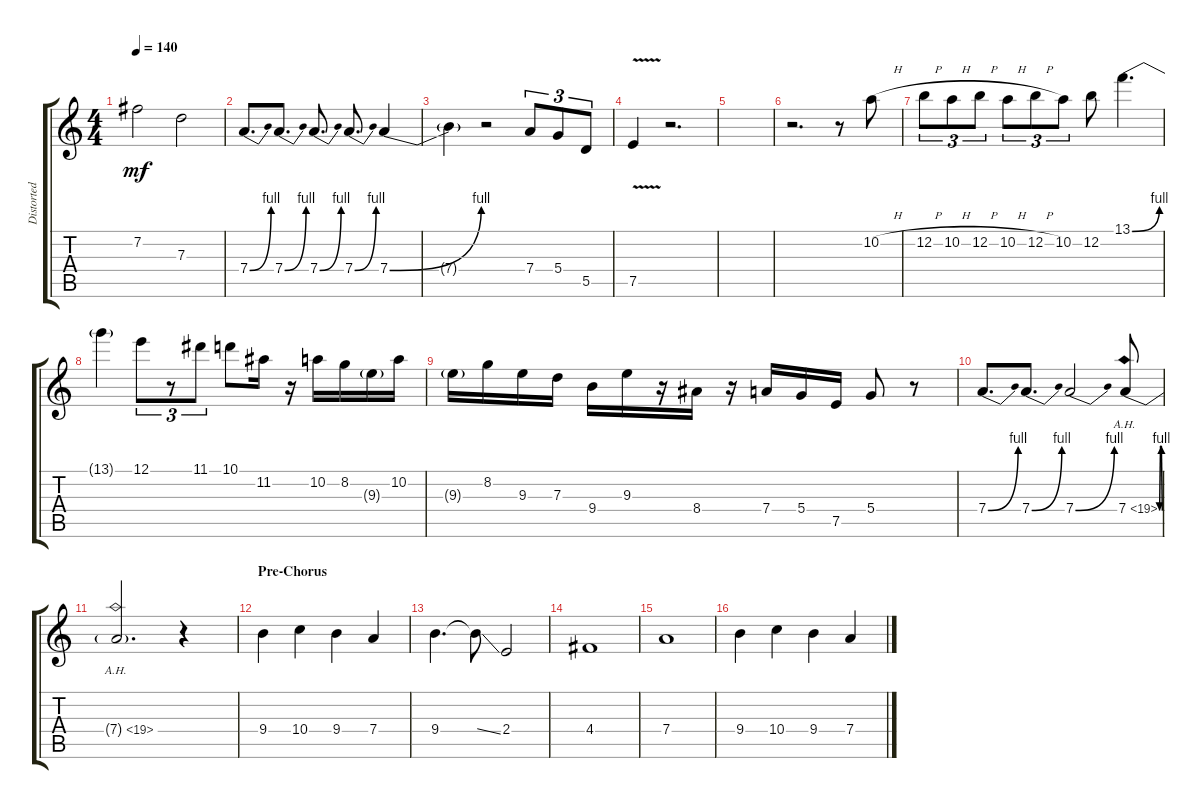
\track ("Distorted Lead" "Distorted ") {instrument distortionguitar}
\staff {score tabs}
\tuning (E4 B3 G3 D3 A2 E2) {hide}
\ts (4 4)
\tempo 140
\clef g2
\ks c
7.2.2{dy mf} 7.3.2 |
7.4{be (bend 0 0 60 4)}.8{d} 7.4{be (bend 0 0 60 4)}.8{d} 7.4{be (bend 0 0 60 4)}.8{d} 7.4{be (bend 0 0 60 4)}.8{d} 7.4{be (bend 0 0 60 4)}.4 |
7.4{t}.4 r.2 7.4.8{tu (3 2)} 5.4.8{tu (3 2)} 5.5.8{tu (3 2)} |
7.5{v}.4 r.2{d} |
|
r.2{d} r.8 10.2{h}.8 |
12.2{h}.8{tu (3 2)} 10.2{h}.8{tu (3 2)} 12.2{h}.8{tu (3 2)} 10.2{h}.8{tu (3 2)} 12.2{h}.8{tu (3 2)} 10.2.8{tu (3 2)} 12.2.8 13.1{be (bend 0 0 60 4)}.4{d} |
13.1{t}.4 12.1.8{tu (3 2)} r.8{tu (3 2)} 11.1.8{tu (3 2)} 10.1.8 11.2.16 r.16 10.2.16 8.2.16 9.3{g}.16 10.2.16 |
9.3{g}.16 8.2.16 9.3.16 7.3.16 9.4.16 9.3.16 r.16 8.4.16 r.16 7.4.16 5.4.16 7.5.16 5.4.8 r.8 |
7.4{be (bend 0 0 60 4)}.8{d} 7.4{be (bend 0 0 60 4)}.8{d} 7.4{be (bend 0 0 60 4)}.2 7.4{be (custom 0 0 15 4 30 4 45 0 60 0) ah 12}.8 |
7.4{ah 12 t}.2{d} r.4 |
\section ("" "Pre-Chorus")
9.4.4 10.4.4 9.4.4 7.4.4 |
9.4.4{d} 9.4{ss t}.8 2.4.2 |
4.4.1 |
7.4.1 |
9.4.4 10.4.4 9.4.4 7.4.4
